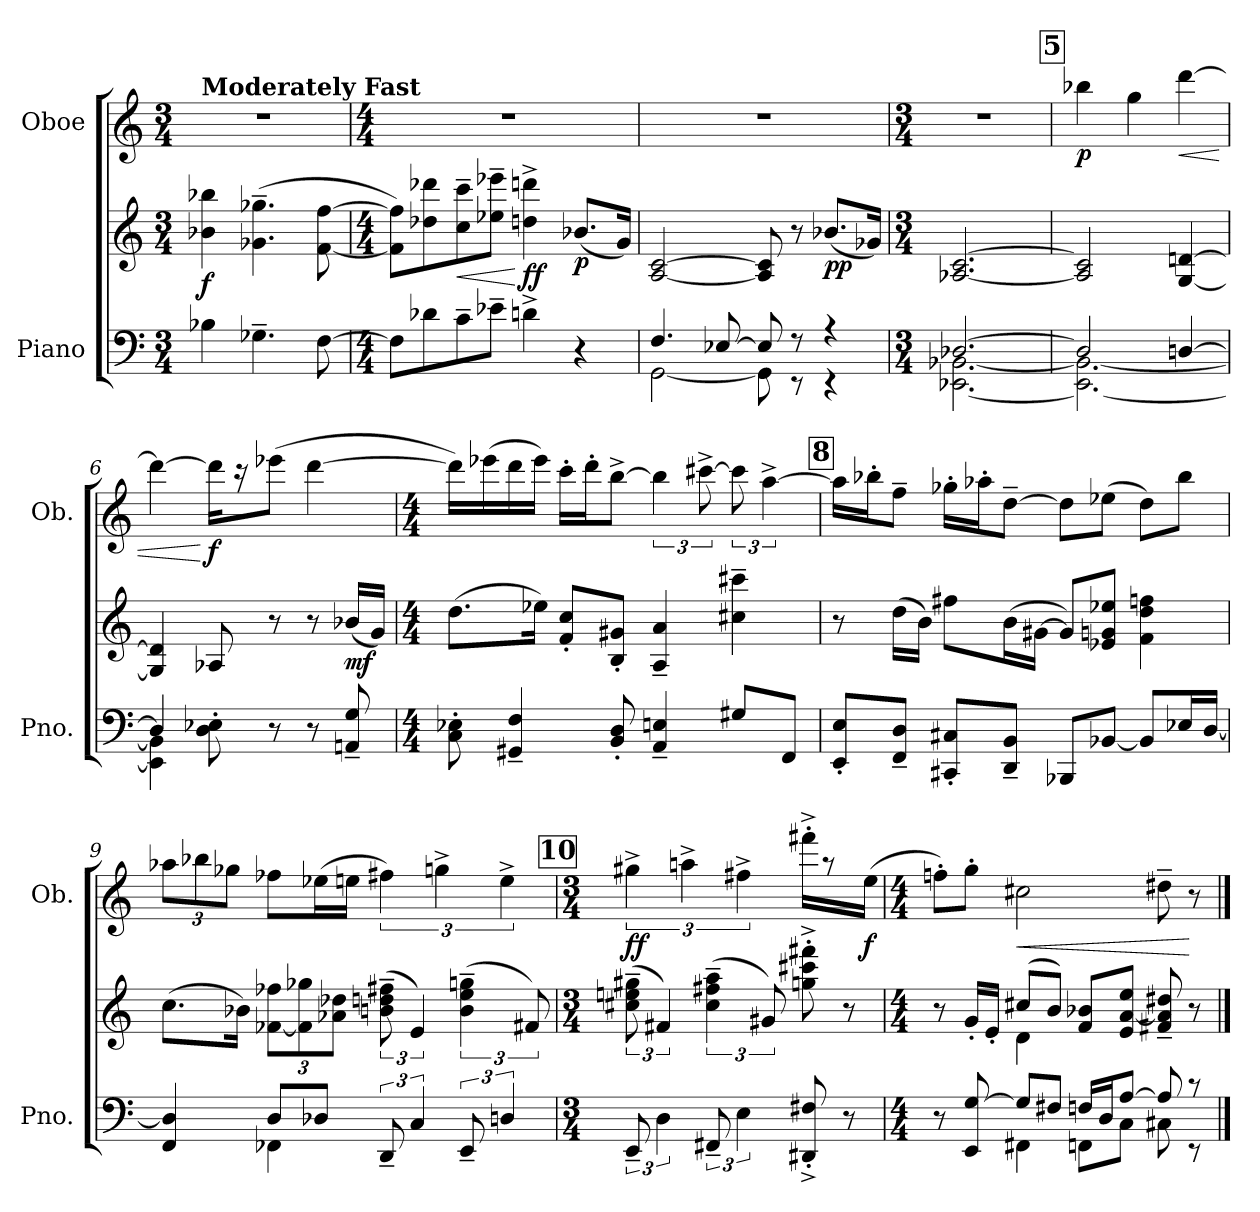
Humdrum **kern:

**kern	**kern	**dynam	**kern	**dynam
*part2	*part2	*part2	*part1	*part1
*staff3	*staff2	*staff2/3	*staff1	*staff1
*I"Piano	*	*	*I"Oboe	*
*I'Pno.	*	*	*I'Ob.	*
*clefF4	*clefG2	*	*clefG2	*
*k[]	*k[]	*	*k[]	*
*C:	*C:	*	*C:	*
*M3/4	*M3/4	*	*M3/4	*
*MM96	*MM96	*	*MM96	*
=1	=1	=1	=1	=1
!	!	!	!LO:TX:a:B:t=Moderately Fast	!
!	!	!LO:DY:b	!	!
4B-X\	4b-X\ 4bb-X\	f	2.r	.
4.G-X~>\	(>4.g-X\~> 4.gg-X\~>	.	.	.
[8F\	[8f\ [8ff\	.	.	.
=2	=2	=2	=2	=2
*M4/4	*M4/4	*	*M4/4	*
8F\L]	8f\] 8ff\]L)	.	1r	.
8d-X\	8dd-X\ 8ddd-X\	.	.	.
!	!	!LO:HP:b	!	!
8c~>\	8cc\~> 8ccc\~>	<	.	.
8e-X~>\J	8ee-X\~> 8eee-X\~>J	.	.	.
!	!	!LO:DY:n=1:b	!	!
4dn^>\	4ddn\^> 4dddn\^>	[ ff	.	.
!	!	!LO:DY:n=2:b	!	!
4r	(<8.b-X/L	p	.	.
.	16g/Jk)	.	.	.
=3	=3	=3	=3	=3
*^	*	*	*	*
4.F/	[<2GG\	[2A/ [2c/	.	1r	.
[>8E-X/	.	.	.	.	.
8E-/]	8GG\]	8A/] 8c/]	.	.	.
8r	8r	8r	.	.	.
!	!	!	!LO:DY:b	!	!
4r	4r	(<8.b-X/L	pp	.	.
.	.	16g-X/Jk)	.	.	.
=4	=4	=4	=4	=4	=4
*M3/4	*	*M3/4	*	*M3/4	*
[>2.D-X/	[<2.EE-X\ [<2.BB-X\	[2.A-X/ [2.c/	.	2.r	.
!!LO:LB:g=z
!!LO:REH:place=s1:a:t=5
=5	=5	=5	=5	=5	=5
!	!	!	!	!	!LO:DY:b
2D-/]	2.EE-\_ 2.BB-\_	2A-/] 2c/]	.	4bb-X>\	p
.	.	.	.	4gg>\	.
!	!	!	!	!	!LO:HP:b
[>4Dn/	.	[4G/ [4dn/	.	[4ddd\	<
=6	=6	=6	=6	=6	=6
4D/]	4EE-\] 4BB-\]	4G/] 4d/]	.	4ddd\_	.
!	!	!	!	!	!LO:DY:n=1:b
8D\'> 8E-X\'>	2ryy	8A-X/	.	16ddd\KL]	[ f
.	.	.	.	16r	.
8r	.	8r	.	(>8eee-X\J	.
8r	.	8r	.	[4ddd\	.
!	!	!	!LO:DY:b	!	!
8AAn/~> 8G/~>	.	(<16b-X/LL	mf	.	.
.	.	16g/JJ)	.	.	.
*v	*v	*	*	*	*
=7	=7	=7	=7	=7
*M4/4	*M4/4	*	*M4/4	*
8C\'> 8E-X\'>	(>8.dd\L	.	16ddd\LL])	.
.	.	.	(>16eee-X\	.
4GG#X/~< 4F/~<	.	.	16ddd\	.
.	16ee-X\Jk)	.	16eee-\JJ)	.
.	8f/'< 8cc/'<L	.	16ccc'>\LL	.
.	.	.	16ddd'>\J	.
8BB/'< 8D/'<	8B/'< 8g#X/'<J	.	[8bb^>\J	.
4AA/~< 4En/~<	4A/~< 4a/~<	.	6bb\]	.
.	.	.	[12ccc#X^>\	.
8G#X/L	4cc#X\~> 4ccc#X\~>	.	12ccc#\]	.
.	.	.	[6aa^>\	.
8FF/J	.	.	.	.
!!LO:LB:g=z
!!LO:REH:place=s1:a:t=8
=8	=8	=8	=8	=8
8EE/'< 8E/'<L	8r	.	16aa\LL]	.
.	.	.	16bb-X'>\J	.
8FF/~< 8D/~<J	(>16dd\LL	.	8ff~>\J	.
.	16b\JJ)	.	.	.
8CC#X/'< 8C#X/'<L	8ff#X\L	.	16gg-X'>\LL	.
.	.	.	16aa-X'>\J	.
8DD/~< 8BB/~<J	(>16b\L	.	[8dd~>\J	.
.	[16g#X\JJ	.	.	.
8BBB-X/L	8g#/L])	.	8dd\L]	.
[8BB-X/J	8e-X/ 8gn/ 8ee-X/J	.	(>8ee-X\J	.
8BB-/L]	4f\ 4dd\ 4ffn\	.	8dd\L)	.
16E-X/L	.	.	8bb-\J	.
[16D/JJ	.	.	.	.
=9	=9	=9	=9	=9
*^	*	*	*	*
4FF/ 4D/]	4ryy	(>8.cc\L	.	12aa-X\L	.
.	.	.	.	12bb-X\	.
.	.	.	.	12gg-X\J	.
.	.	16b-X\Jk)	.	.	.
8D/L	4FF-X\	[12f-X\ 12ff-X\L	.	8ff-X\L	.
.	.	12f-\] 12gg-X\	.	.	.
8D-X/J	.	.	.	(>16ee-X\L	.
.	.	12a-X\ 12dd-X\J	.	.	.
.	.	.	.	16een\JJ	.
12DD~>/	2ryy	(>12bn\~> 12ddn\~> 12ff#X\~>	.	6ff#X\)	.
6C/	.	6e/)	.	.	.
.	.	.	.	6ggn^>\	.
12EE~>/	.	(>6b\~> 6ee\~> 6ggn\~>	.	.	.
6Dn/	.	.	.	6ee^>\	.
.	.	12f#X/)	.	.	.
*v	*v	*	*	*	*
!!LO:PB:g=z
!!LO:REH:place=s1:a:t=10
=10	=10	=10	=10	=10
*M3/4	*M3/4	*	*M3/4	*
!	!	!	!	!LO:DY:b
12EE~</	(>12cc#X\~> 12een\~> 12gg#X\~>	.	6gg#X^>\	ff
6D\	6f#X/)	.	.	.
.	.	.	6aan^>\	.
12FF#X~</	(>6cc#\~> 6ff#X\~> 6aa\~>	.	.	.
6E\	.	.	6ff#X^>\	.
.	12g#X/)	.	.	.
8DD#X/^<'< 8F#X/^<'<	8ggn\^>'> 8ccc#X\^>'> 8fff#X\^>'>	.	16fff#X^>'>\KL	.
.	.	.	8r	.
8r	8r	.	.	.
!	!	!	!	!LO:DY:b
.	.	.	(>16ee\Jk	f
=11	=11	=11	=11	=11
*M4/4	*M4/4	*	*M4/4	*
*^	*^	*	*	*
8r	4ryy	8r	4ryy	.	8ffn'>\L)	.
8EE/ [>8G/	.	16g'>/LL	.	.	8gg'>\J	.
.	.	16e'>/JJ	.	.	.	.
!	!	!	!	!	!	!LO:HP:b
!	!	!	!	!	!	!LO:HP:n=1:b
8G/L]	4FF#X\	(>8cc#X/L	4d\	.	2cc#X\	> <
8F#X/J	.	8b/J)	.	.	.	.
16Fn/LL	8FFn\L	8f/ 8b-X/L	2ryy	.	.	.
16D/J	.	.	.	.	.	.
[>8A/J	8C\J	8e/ [>8a/ 8ee/J	.	.	.	.
8A/]	8C#X\	8f#X/~> 8a/]~> 8dd#X/~>	.	.	8dd#X~>\	]
8rc	8rEE	8r	.	.	8r	[
*v	*v	*	*	*	*	*
*	*v	*v	*	*	*
==	==	==	==	==
*-	*-	*-	*-	*-
